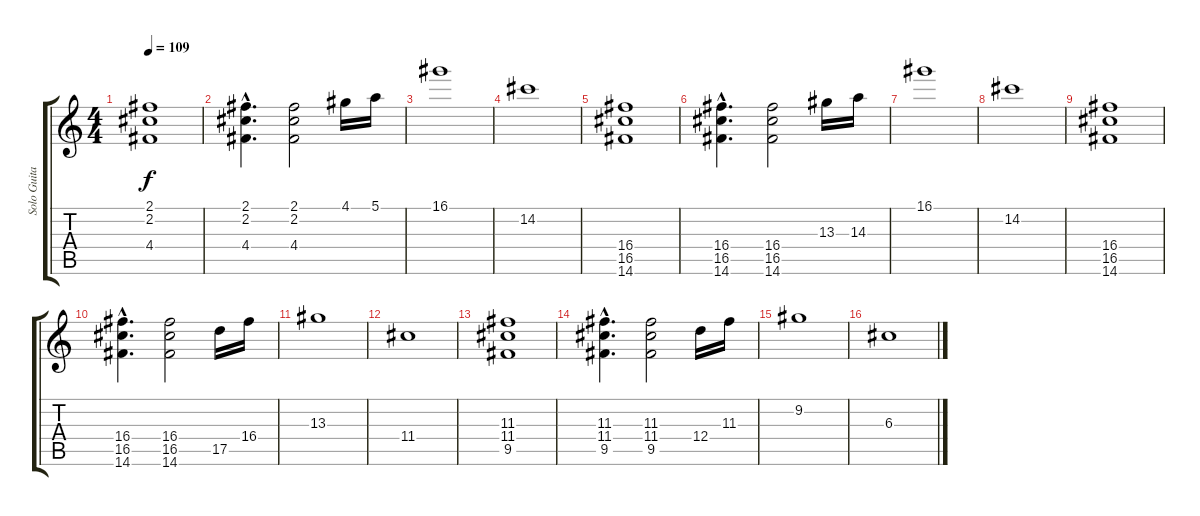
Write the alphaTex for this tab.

\track ("Solo Guitar" "Solo Guita") {instrument distortionguitar}
\staff {score tabs}
\tuning (E4 B3 G3 D3 A2 E2) {hide}
\ts (4 4)
\tempo 109
\clef g2
\ks c
(2.1 2.2 4.4).1{dy f} |
(2.1{hac} 2.2{hac} 4.4{hac}).4{d} (2.1 2.2 4.4).2 4.1.16 5.1.16 |
16.1.1 |
14.2.1 |
(16.4 16.5 14.6).1 |
(16.4{hac} 16.5{hac} 14.6{hac}).4{d} (16.4 16.5 14.6).2 13.3.16 14.3.16 |
16.1.1 |
14.2.1 |
(16.4 16.5 14.6).1 |
(16.4{hac} 16.5{hac} 14.6{hac}).4{d} (16.4 16.5 14.6).2 17.5.16 16.4.16 |
13.3.1 |
11.4.1 |
(11.3 11.4 9.5).1 |
(11.3{hac} 11.4{hac} 9.5{hac}).4{d} (11.3 11.4 9.5).2 12.4.16 11.3.16 |
9.2.1 |
6.3.1
